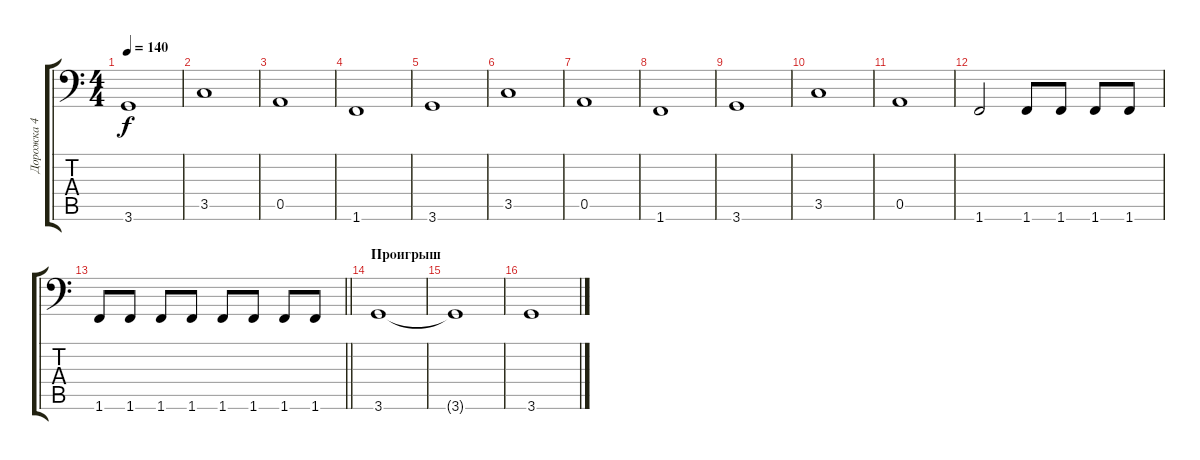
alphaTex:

\track ("Дорожка 4" "Дорожка 4") {instrument electricbassfinger}
\staff {score tabs}
\tuning (E3 B2 G2 D2 A1 E1) {hide}
\ts (4 4)
\tempo 140
\clef f4
\ks c
3.6.1{dy f} |
3.5.1 |
0.5.1 |
1.6.1 |
3.6.1 |
3.5.1 |
0.5.1 |
1.6.1 |
3.6.1 |
3.5.1 |
0.5.1 |
1.6.2 1.6.8 1.6.8 1.6.8 1.6.8 |
\barLineRight lightlight
1.6.8 1.6.8 1.6.8 1.6.8 1.6.8 1.6.8 1.6.8 1.6.8 |
\section ("" "Проигрыш")
3.6.1 |
3.6{t}.1 |
3.6.1
